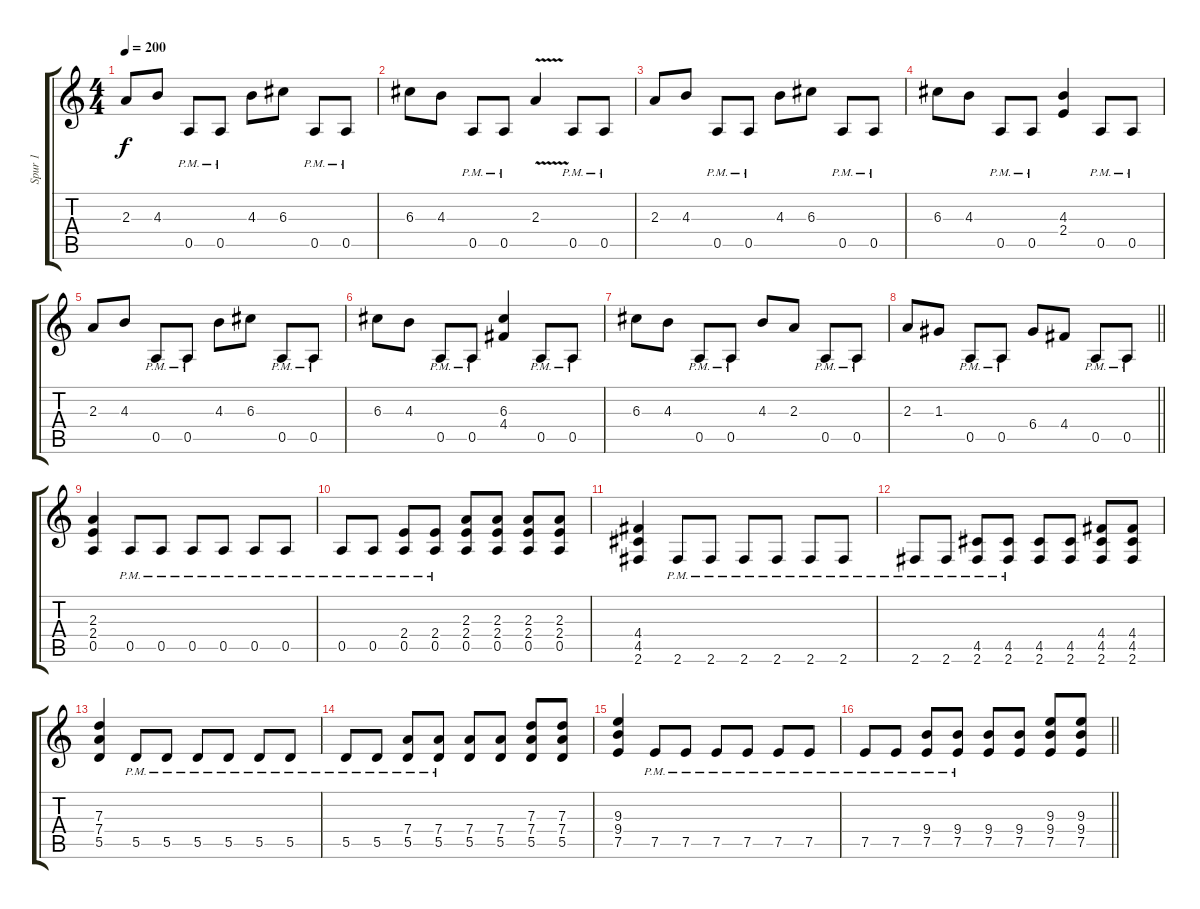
\track ("Spur 1" "Spur 1") {instrument distortionguitar}
\staff {score tabs}
\tuning (E4 B3 G3 D3 A2 E2) {hide}
\ts (4 4)
\tempo 200
\clef g2
\ks c
2.3.8{dy f} 4.3.8 0.5{pm}.8 0.5{pm}.8 4.3.8 6.3.8 0.5{pm}.8 0.5{pm}.8 |
6.3.8 4.3.8 0.5{pm}.8 0.5{pm}.8 2.3{v}.4 0.5{pm}.8 0.5{pm}.8 |
2.3.8 4.3.8 0.5{pm}.8 0.5{pm}.8 4.3.8 6.3.8 0.5{pm}.8 0.5{pm}.8 |
6.3.8 4.3.8 0.5{pm}.8 0.5{pm}.8 (4.3 2.4).4 0.5{pm}.8 0.5{pm}.8 |
2.3.8 4.3.8 0.5{pm}.8 0.5{pm}.8 4.3.8 6.3.8 0.5{pm}.8 0.5{pm}.8 |
6.3.8 4.3.8 0.5{pm}.8 0.5{pm}.8 (6.3 4.4).4 0.5{pm}.8 0.5{pm}.8 |
6.3.8 4.3.8 0.5{pm}.8 0.5{pm}.8 4.3.8 2.3.8 0.5{pm}.8 0.5{pm}.8 |
\barLineRight lightlight
2.3.8 1.3.8 0.5{pm}.8 0.5{pm}.8 6.4.8 4.4.8 0.5{pm}.8 0.5{pm}.8 |
(2.3 2.4 0.5).4 0.5{pm}.8 0.5{pm}.8 0.5{pm}.8 0.5{pm}.8 0.5{pm}.8 0.5{pm}.8 |
0.5{pm}.8 0.5{pm}.8 (2.4 0.5{pm}).8 (2.4 0.5{pm}).8 (2.3 2.4 0.5).8 (2.3 2.4 0.5).8 (2.3 2.4 0.5).8 (2.3 2.4 0.5).8 |
(4.4 4.5 2.6).4 2.6{pm}.8 2.6{pm}.8 2.6{pm}.8 2.6{pm}.8 2.6{pm}.8 2.6{pm}.8 |
2.6{pm}.8 2.6{pm}.8 (4.5 2.6{pm}).8 (4.5 2.6{pm}).8 (4.5 2.6).8 (4.5 2.6).8 (4.4 4.5 2.6).8 (4.4 4.5 2.6).8 |
(7.3 7.4 5.5).4 5.5{pm}.8 5.5{pm}.8 5.5{pm}.8 5.5{pm}.8 5.5{pm}.8 5.5{pm}.8 |
5.5{pm}.8 5.5{pm}.8 (7.4 5.5{pm}).8 (7.4 5.5{pm}).8 (7.4 5.5).8 (7.4 5.5).8 (7.3 7.4 5.5).8 (7.3 7.4 5.5).8 |
(9.3 9.4 7.5).4 7.5{pm}.8 7.5{pm}.8 7.5{pm}.8 7.5{pm}.8 7.5{pm}.8 7.5{pm}.8 |
\barLineRight lightlight
7.5{pm}.8 7.5{pm}.8 (9.4 7.5{pm}).8 (9.4 7.5{pm}).8 (9.4 7.5).8 (9.4 7.5).8 (9.3 9.4 7.5).8 (9.3 9.4 7.5).8
